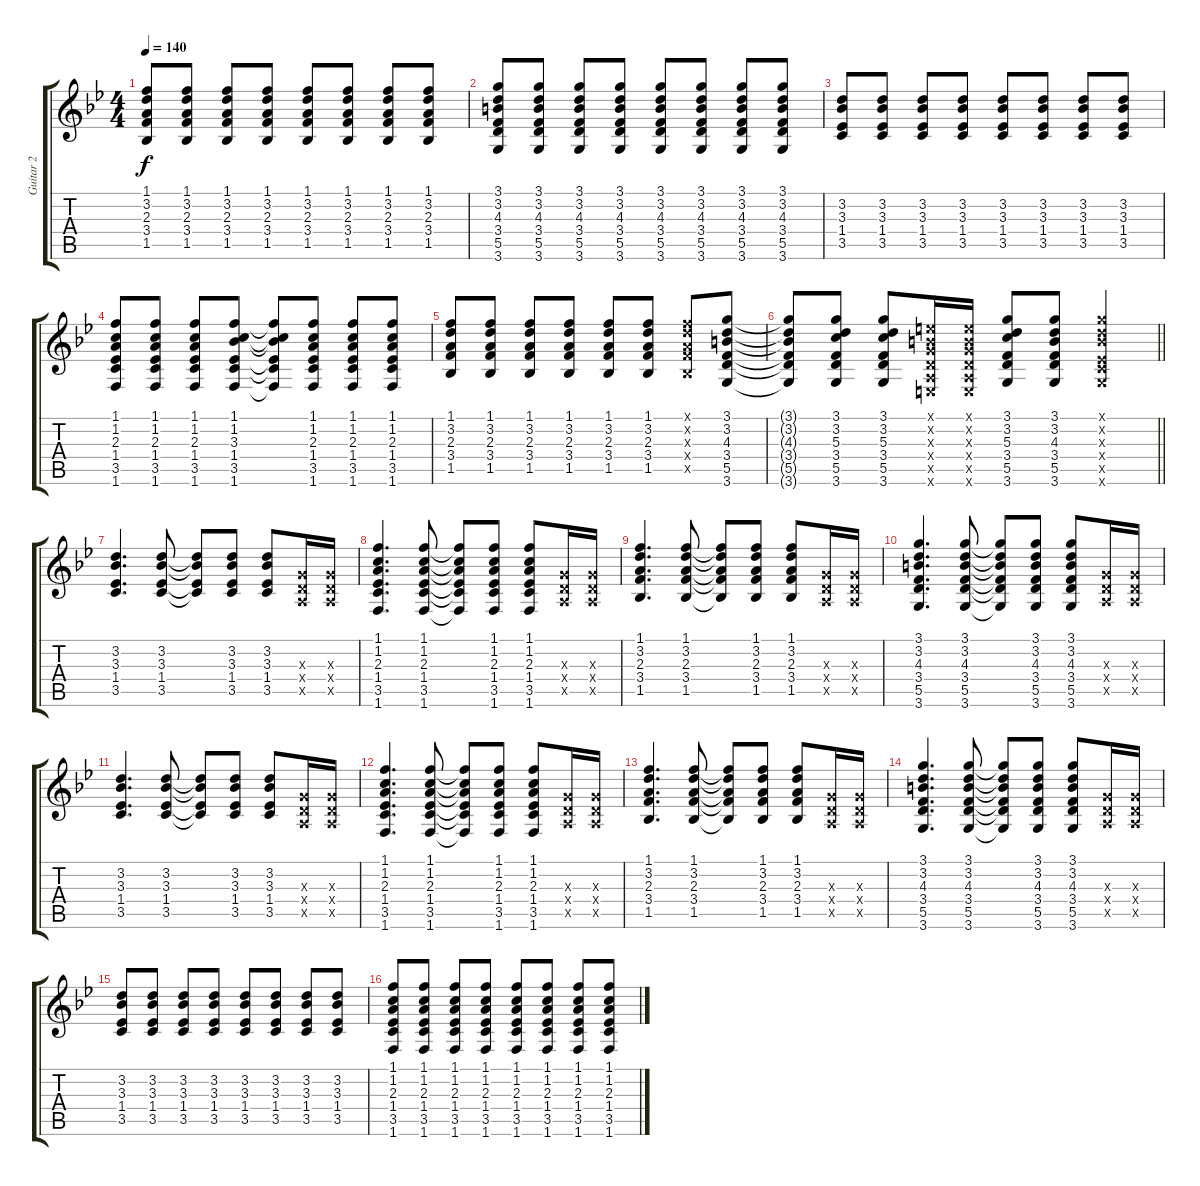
\track ("Guitar 2" "Guitar 2") {instrument overdrivenguitar}
\staff {score tabs}
\tuning (E4 B3 G3 D3 A2 E2) {hide}
\ts (4 4)
\tempo 140
\clef g2
\ks bb
(1.1 3.2 2.3 3.4 1.5).8{dy f} (1.1 3.2 2.3 3.4 1.5).8 (1.1 3.2 2.3 3.4 1.5).8 (1.1 3.2 2.3 3.4 1.5).8 (1.1 3.2 2.3 3.4 1.5).8 (1.1 3.2 2.3 3.4 1.5).8 (1.1 3.2 2.3 3.4 1.5).8 (1.1 3.2 2.3 3.4 1.5).8 |
(3.1 3.2 4.3 3.4 5.5 3.6).8 (3.1 3.2 4.3 3.4 5.5 3.6).8 (3.1 3.2 4.3 3.4 5.5 3.6).8 (3.1 3.2 4.3 3.4 5.5 3.6).8 (3.1 3.2 4.3 3.4 5.5 3.6).8 (3.1 3.2 4.3 3.4 5.5 3.6).8 (3.1 3.2 4.3 3.4 5.5 3.6).8 (3.1 3.2 4.3 3.4 5.5 3.6).8 |
(3.2 3.3 1.4 3.5).8 (3.2 3.3 1.4 3.5).8 (3.2 3.3 1.4 3.5).8 (3.2 3.3 1.4 3.5).8 (3.2 3.3 1.4 3.5).8 (3.2 3.3 1.4 3.5).8 (3.2 3.3 1.4 3.5).8 (3.2 3.3 1.4 3.5).8 |
(1.1 1.2 2.3 1.4 3.5 1.6).8 (1.1 1.2 2.3 1.4 3.5 1.6).8 (1.1 1.2 2.3 1.4 3.5 1.6).8 (1.1 1.2 3.3 1.4 3.5 1.6).8 (1.1{t} 1.2{t} 3.3{t} 1.4{t} 3.5{t} 1.6{t}).8 (1.1 1.2 2.3 1.4 3.5 1.6).8 (1.1 1.2 2.3 1.4 3.5 1.6).8 (1.1 1.2 2.3 1.4 3.5 1.6).8 |
(1.1 3.2 2.3 3.4 1.5).8 (1.1 3.2 2.3 3.4 1.5).8 (1.1 3.2 2.3 3.4 1.5).8 (1.1 3.2 2.3 3.4 1.5).8 (1.1 3.2 2.3 3.4 1.5).8 (1.1 3.2 2.3 3.4 1.5).8 (1.1{x} 3.2{x} 2.3{x} 3.4{x} 1.5{x}).8 (3.1 3.2 4.3 3.4 5.5 3.6).8 |
\barLineRight lightlight
(3.1{t} 3.2{t} 4.3{t} 3.4{t} 5.5{t} 3.6{t}).8 (3.1 3.2 5.3 3.4 5.5 3.6).8 (3.1 3.2 5.3 3.4 5.5 3.6).8 (0.1{x} 0.2{x} 0.3{x} 0.4{x} 0.5{x} 0.6{x}).16 (0.1{x} 0.2{x} 0.3{x} 0.4{x} 0.5{x} 0.6{x}).16 (3.1 3.2 5.3 3.4 5.5 3.6).8 (3.1 3.2 4.3 3.4 5.5 3.6).8 (3.1{x} 3.2{x} 4.3{x} 1.4{x} 3.5{x} 3.6{x}).4 |
(3.2 3.3 1.4 3.5).4{d} (3.2 3.3 1.4 3.5).8 (3.2{t} 3.3{t} 1.4{t} 3.5{t}).8 (3.2 3.3 1.4 3.5).8 (3.2 3.3 1.4 3.5).8 (0.3{x} 0.4{x} 0.5{x}).16 (0.3{x} 0.4{x} 0.5{x}).16 |
(1.1 1.2 2.3 1.4 3.5 1.6).4{d} (1.1 1.2 2.3 1.4 3.5 1.6).8 (1.1{t} 1.2{t} 2.3{t} 1.4{t} 3.5{t} 1.6{t}).8 (1.1 1.2 2.3 1.4 3.5 1.6).8 (1.1 1.2 2.3 1.4 3.5 1.6).8 (0.3{x} 0.4{x} 0.5{x}).16 (0.3{x} 0.4{x} 0.5{x}).16 |
(1.1 3.2 2.3 3.4 1.5).4{d} (1.1 3.2 2.3 3.4 1.5).8 (1.1{t} 3.2{t} 2.3{t} 3.4{t} 1.5{t}).8 (1.1 3.2 2.3 3.4 1.5).8 (1.1 3.2 2.3 3.4 1.5).8 (0.3{x} 0.4{x} 0.5{x}).16 (0.3{x} 0.4{x} 0.5{x}).16 |
(3.1 3.2 4.3 3.4 5.5 3.6).4{d} (3.1 3.2 4.3 3.4 5.5 3.6).8 (3.1{t} 3.2{t} 4.3{t} 3.4{t} 5.5{t} 3.6{t}).8 (3.1 3.2 4.3 3.4 5.5 3.6).8 (3.1 3.2 4.3 3.4 5.5 3.6).8 (0.3{x} 0.4{x} 0.5{x}).16 (0.3{x} 0.4{x} 0.5{x}).16 |
(3.2 3.3 1.4 3.5).4{d} (3.2 3.3 1.4 3.5).8 (3.2{t} 3.3{t} 1.4{t} 3.5{t}).8 (3.2 3.3 1.4 3.5).8 (3.2 3.3 1.4 3.5).8 (0.3{x} 0.4{x} 0.5{x}).16 (0.3{x} 0.4{x} 0.5{x}).16 |
(1.1 1.2 2.3 1.4 3.5 1.6).4{d} (1.1 1.2 2.3 1.4 3.5 1.6).8 (1.1{t} 1.2{t} 2.3{t} 1.4{t} 3.5{t} 1.6{t}).8 (1.1 1.2 2.3 1.4 3.5 1.6).8 (1.1 1.2 2.3 1.4 3.5 1.6).8 (0.3{x} 0.4{x} 0.5{x}).16 (0.3{x} 0.4{x} 0.5{x}).16 |
(1.1 3.2 2.3 3.4 1.5).4{d} (1.1 3.2 2.3 3.4 1.5).8 (1.1{t} 3.2{t} 2.3{t} 3.4{t} 1.5{t}).8 (1.1 3.2 2.3 3.4 1.5).8 (1.1 3.2 2.3 3.4 1.5).8 (0.3{x} 0.4{x} 0.5{x}).16 (0.3{x} 0.4{x} 0.5{x}).16 |
(3.1 3.2 4.3 3.4 5.5 3.6).4{d} (3.1 3.2 4.3 3.4 5.5 3.6).8 (3.1{t} 3.2{t} 4.3{t} 3.4{t} 5.5{t} 3.6{t}).8 (3.1 3.2 4.3 3.4 5.5 3.6).8 (3.1 3.2 4.3 3.4 5.5 3.6).8 (0.3{x} 0.4{x} 0.5{x}).16 (0.3{x} 0.4{x} 0.5{x}).16 |
(3.2 3.3 1.4 3.5).8 (3.2 3.3 1.4 3.5).8 (3.2 3.3 1.4 3.5).8 (3.2 3.3 1.4 3.5).8 (3.2 3.3 1.4 3.5).8 (3.2 3.3 1.4 3.5).8 (3.2 3.3 1.4 3.5).8 (3.2 3.3 1.4 3.5).8 |
(1.1 1.2 2.3 1.4 3.5 1.6).8 (1.1 1.2 2.3 1.4 3.5 1.6).8 (1.1 1.2 2.3 1.4 3.5 1.6).8 (1.1 1.2 2.3 1.4 3.5 1.6).8 (1.1 1.2 2.3 1.4 3.5 1.6).8 (1.1 1.2 2.3 1.4 3.5 1.6).8 (1.1 1.2 2.3 1.4 3.5 1.6).8 (1.1 1.2 2.3 1.4 3.5 1.6).8
